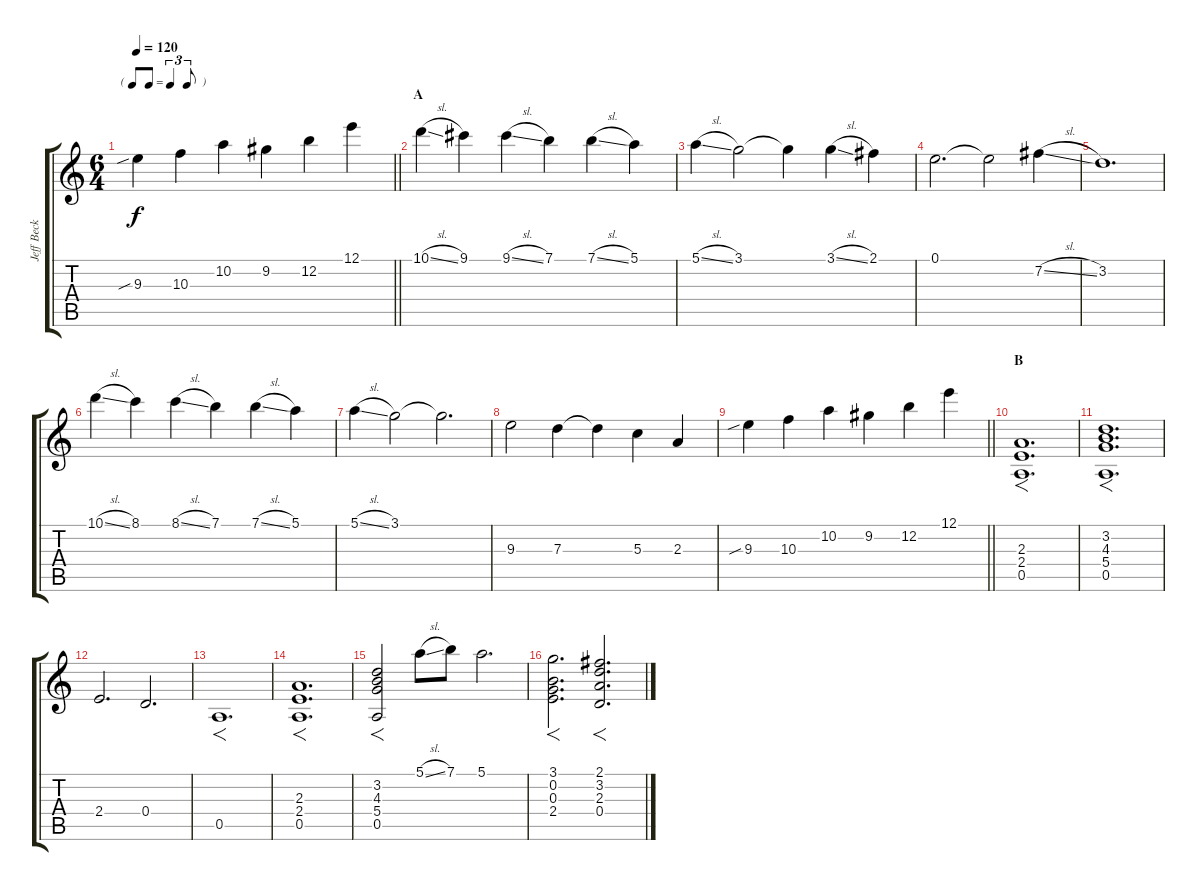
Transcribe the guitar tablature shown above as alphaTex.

\track ("Jeff Beck 2" "Jeff Beck ") {instrument overdrivenguitar}
\staff {score tabs}
\tuning (E4 B3 G3 D3 A2 E2) {hide}
\ts (6 4)
\tf triplet8th
\tempo 120
\clef g2
\barLineRight lightlight
\ks c
9.3{sib}.4{dy f} 10.3.4 10.2.4 9.2.4 12.2.4 12.1.4 |
\section ("" "A")
10.1{sl}.4 9.1.4 9.1{sl}.4 7.1.4 7.1{sl}.4 5.1.4 |
5.1{sl}.4 3.1.2 3.1{t}.4 3.1{sl}.4 2.1.4 |
0.1.2{d} 0.1{t}.2 7.2{sl}.4 |
3.2.1{d} |
10.1{sl}.4 8.1.4 8.1{sl}.4 7.1.4 7.1{sl}.4 5.1.4 |
5.1{sl}.4 3.1.2 3.1{t}.2{d} |
9.3.2 7.3.4 7.3{t}.4 5.3.4 2.3.4 |
\barLineRight lightlight
9.3{sib}.4 10.3.4 10.2.4 9.2.4 12.2.4 12.1.4 |
\section ("" "B")
(2.3 2.4 0.5).1{f d} |
(3.2 4.3 5.4 0.5).1{f d} |
2.4.2{d} 0.4.2{d} |
0.5.1{f d} |
(2.3 2.4 0.5).1{f d} |
(3.2 4.3 5.4 0.5).2{f} 5.1{sl}.8 7.1.8 5.1.2{d} |
(3.1 0.2 0.3 2.4).2{f d} (2.1 3.2 2.3 0.4).2{f d}
